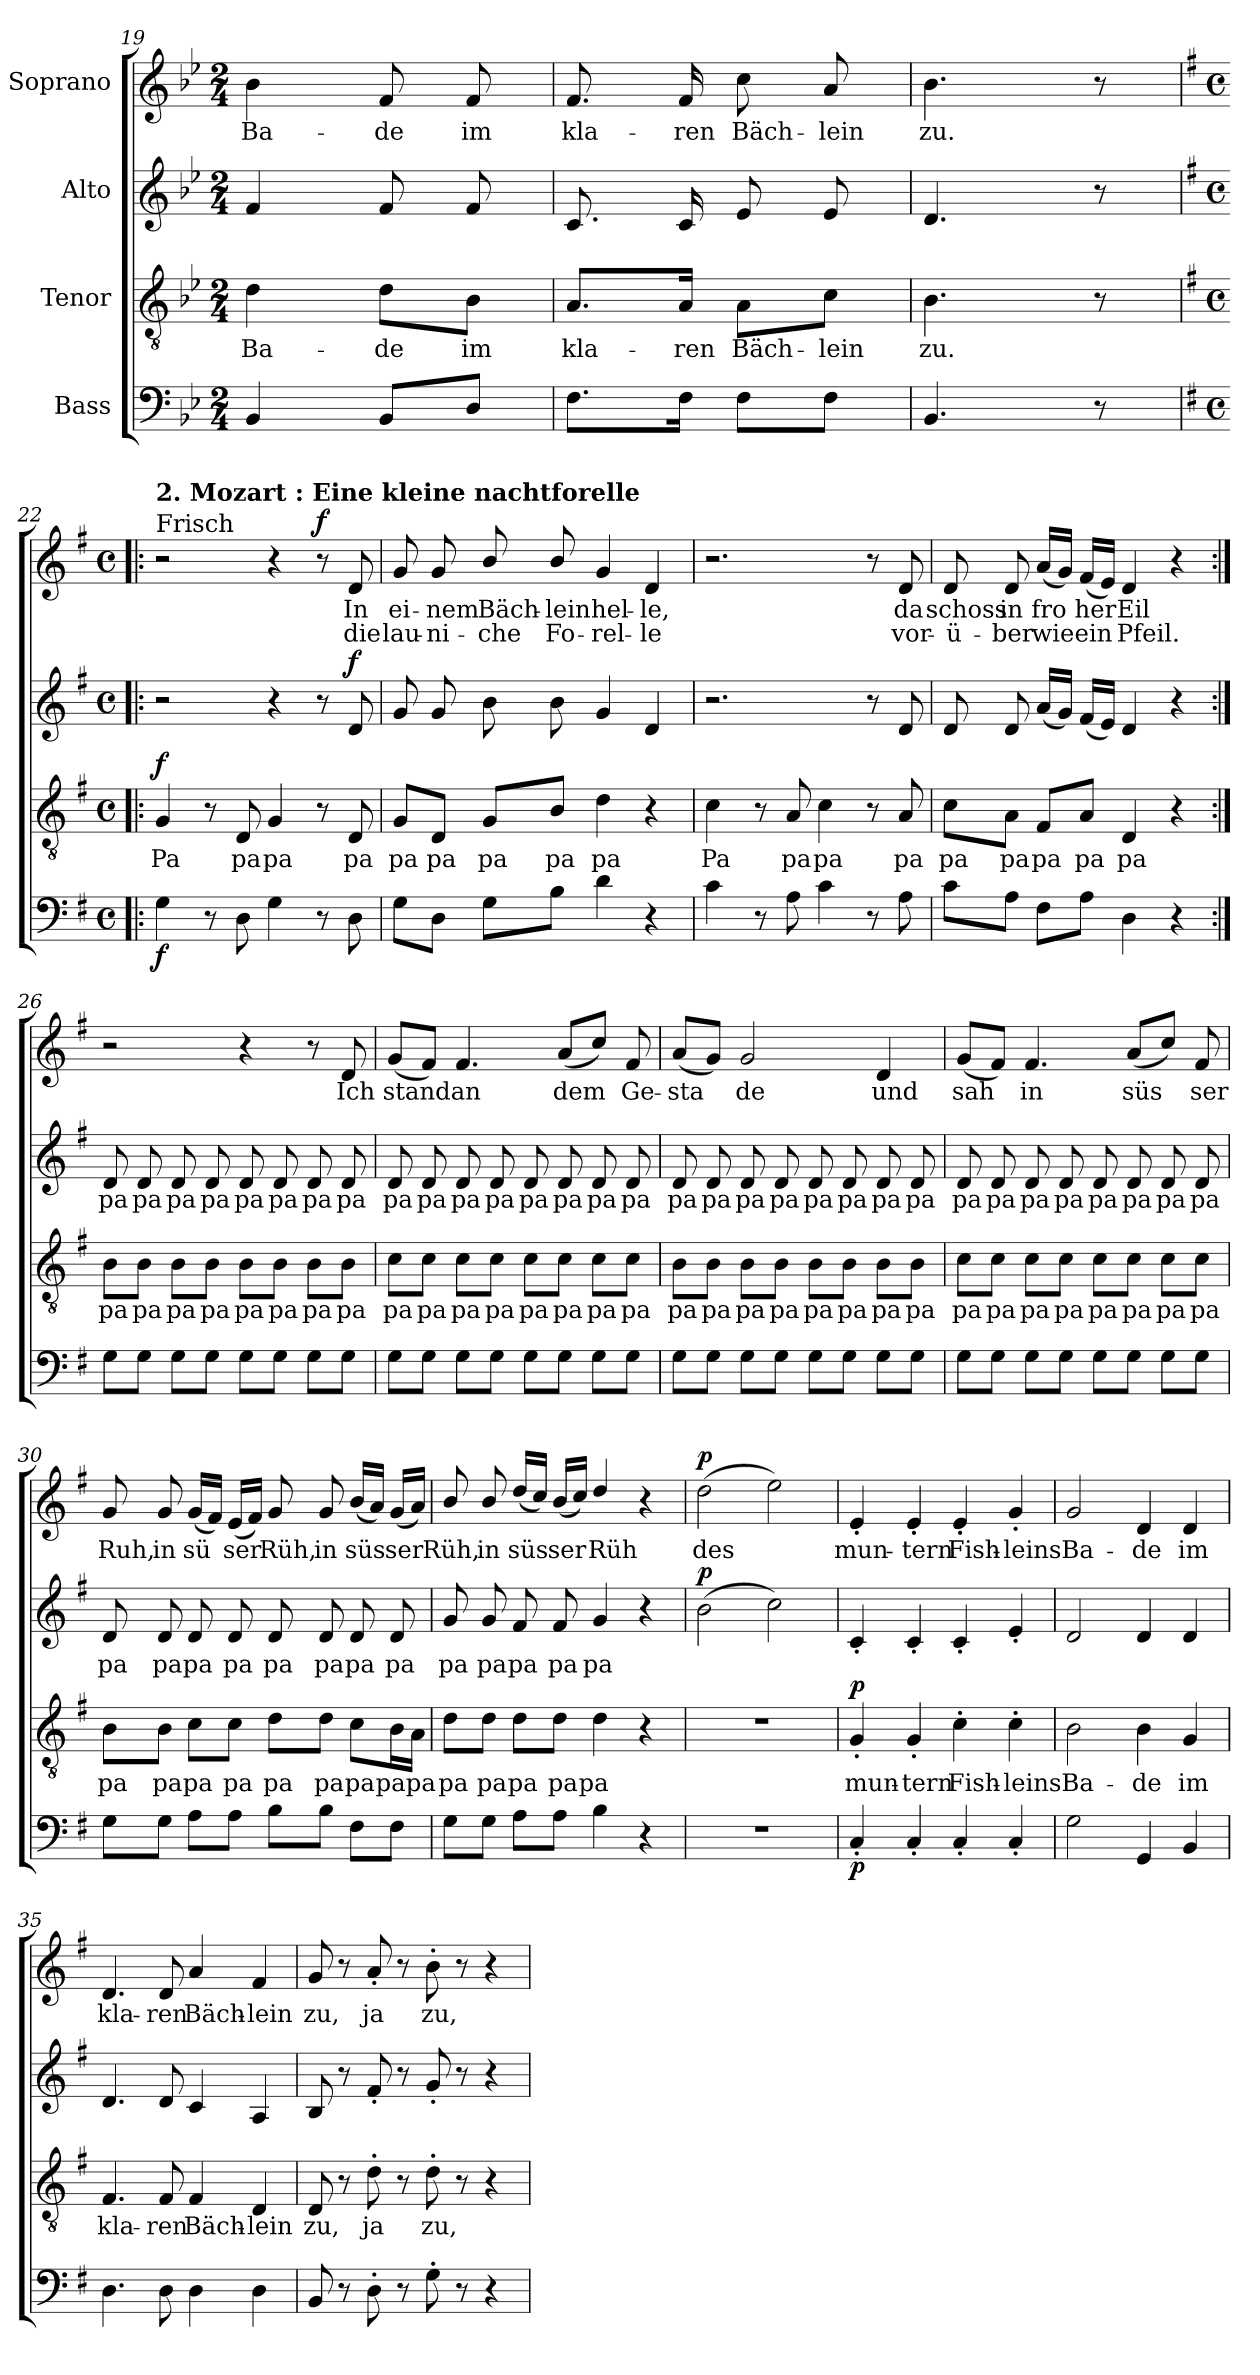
**kern	**dynam	**kern	**text	**dynam	**kern	**text	**dynam	**kern	**text	**text	**dynam
*part4	*part4	*part3	*part3	*part3	*part2	*part2	*part2	*part1	*part1	*part1	*part1
*staff4	*staff4	*staff3	*staff3	*staff3	*staff2	*staff2	*staff2	*staff1	*staff1	*staff1	*staff1
*I"Bass	*	*I"Tenor	*	*	*I"Alto	*	*	*I"Soprano	*	*	*
*clefF4	*	*clefGv2	*	*	*clefG2	*	*	*clefG2	*	*	*
*k[b-e-]	*	*k[b-e-]	*	*	*k[b-e-]	*	*	*k[b-e-]	*	*	*
*M2/4	*	*M2/4	*	*	*M2/4	*	*	*M2/4	*	*	*
=19	=19	=19	=19	=19	=19	=19	=19	=19	=19	=19	=19
!	!	!	!LO:LY:b	!	!	!	!	!	!LO:LY:b	!	!
4BB-/	.	4d\	Ba-	.	4f/	.	.	4b-\	Ba-	.	.
!	!	!	!LO:LY:b	!	!	!	!	!	!LO:LY:b	!	!
8BB-/L	.	8d\L	-de	.	8f/	.	.	8f/	-de	.	.
!	!	!	!LO:LY:b	!	!	!	!	!	!LO:LY:b	!	!
8D/J	.	8B-\J	im	.	8f/	.	.	8f/	im	.	.
=20	=20	=20	=20	=20	=20	=20	=20	=20	=20	=20	=20
!	!	!	!LO:LY:b	!	!	!	!	!	!LO:LY:b	!	!
8.F\L	.	8.A/L	kla-	.	8.c/	.	.	8.f/	kla-	.	.
!	!	!	!LO:LY:b	!	!	!	!	!	!LO:LY:b	!	!
16F\Jk	.	16A/Jk	-ren	.	16c/	.	.	16f/	-ren	.	.
!	!	!	!LO:LY:b	!	!	!	!	!	!LO:LY:b	!	!
8F\L	.	8A\L	Bäch-	.	8e-/	.	.	8cc\	Bäch-	.	.
!	!	!	!LO:LY:b	!	!	!	!	!	!LO:LY:b	!	!
8F\J	.	8c\J	-lein	.	8e-/	.	.	8a/	-lein	.	.
=21	=21	=21	=21	=21	=21	=21	=21	=21	=21	=21	=21
!	!	!	!LO:LY:b	!	!	!	!	!	!LO:LY:b	!	!
4.BB-/	.	4.B-\	zu.	.	4.d/	.	.	4.b-\	zu.	.	.
8r	.	8r	.	.	8r	.	.	8r	.	.	.
!!LO:PB:g=z
=22!|:	=22!|:	=22!|:	=22!|:	=22!|:	=22!|:	=22!|:	=22!|:	=22!|:	=22!|:	=22!|:	=22!|:
*k[f#]	*	*k[f#]	*	*	*k[f#]	*	*	*k[f#]	*	*	*
*M4/4	*	*M4/4	*	*	*M4/4	*	*	*M4/4	*	*	*
*met(c)	*	*met(c)	*	*	*met(c)	*	*	*met(c)	*	*	*
!	!	!	!	!	!	!	!	!LO:TX:a:t=Frisch	!	!	!
!	!	!	!	!	!	!	!	!LO:TX:a:B:t=2. Mozart &colon; Eine kleine nachtforelle	!	!	!
!	!LO:DY:b	!	!LO:LY:b	!LO:DY:b	!	!	!	!	!	!	!
4G\	f	4G/	Pa	f	2r	.	.	2r	.	.	.
8r	.	8r	.	.	.	.	.	.	.	.	.
!	!	!	!LO:LY:b	!	!	!	!	!	!	!	!
8D\	.	8D/	pa	.	.	.	.	.	.	.	.
!	!	!	!LO:LY:b	!	!	!	!	!	!	!	!
4G\	.	4G/	pa	.	4r	.	.	4r	.	.	.
!	!	!	!	!	!	!	!	!	!	!	!LO:DY:b
8r	.	8r	.	.	8r	.	.	8r	.	.	f
!	!	!	!LO:LY:b	!	!	!	!LO:DY:b	!	!LO:LY:b	!LO:LY:b	!
8D\	.	8D/	pa	.	8d/	.	f	8d/	In	die	.
=23	=23	=23	=23	=23	=23	=23	=23	=23	=23	=23	=23
!	!	!	!LO:LY:b	!	!	!	!	!	!LO:LY:b	!LO:LY:b	!
8G\L	.	8G/L	pa	.	8g/	.	.	8g/	ei-	lau-	.
!	!	!	!LO:LY:b	!	!	!	!	!	!LO:LY:b	!LO:LY:b	!
8D\J	.	8D/J	pa	.	8g/	.	.	8g/	-nem	-ni-	.
!	!	!	!LO:LY:b	!	!	!	!	!	!LO:LY:b	!LO:LY:b	!
8G\L	.	8G/L	pa	.	8b\	.	.	8b/	Bäch-	-che	.
!	!	!	!LO:LY:b	!	!	!	!	!	!LO:LY:b	!LO:LY:b	!
8B\J	.	8B/J	pa	.	8b\	.	.	8b/	-lein	Fo-	.
!	!	!	!LO:LY:b	!	!	!	!	!	!LO:LY:b	!LO:LY:b	!
4d\	.	4d\	pa	.	4g/	.	.	4g/	hel-	-rel-	.
!	!	!	!	!	!	!	!	!	!LO:LY:b	!LO:LY:b	!
4r	.	4r	.	.	4d/	.	.	4d/	-le,	-le	.
=24	=24	=24	=24	=24	=24	=24	=24	=24	=24	=24	=24
!	!	!	!LO:LY:b	!	!	!	!	!	!	!	!
4c\	.	4c\	Pa	.	2.r	.	.	2.r	.	.	.
8r	.	8r	.	.	.	.	.	.	.	.	.
!	!	!	!LO:LY:b	!	!	!	!	!	!	!	!
8A\	.	8A/	pa	.	.	.	.	.	.	.	.
!	!	!	!LO:LY:b	!	!	!	!	!	!	!	!
4c\	.	4c\	pa	.	.	.	.	.	.	.	.
8r	.	8r	.	.	8r	.	.	8r	.	.	.
!	!	!	!LO:LY:b	!	!	!	!	!	!LO:LY:b	!LO:LY:b	!
8A\	.	8A/	pa	.	8d/	.	.	8d/	da	vor-	.
=25	=25	=25	=25	=25	=25	=25	=25	=25	=25	=25	=25
!	!	!	!LO:LY:b	!	!	!	!	!	!LO:LY:b	!LO:LY:b	!
8c\L	.	8c\L	pa	.	8d/	.	.	8d/	schoss	-ü-	.
!	!	!	!LO:LY:b	!	!	!	!	!	!LO:LY:b	!LO:LY:b	!
8A\J	.	8A\J	pa	.	8d/	.	.	8d/	in	-ber	.
!	!	!	!LO:LY:b	!	!	!	!	!	!LO:LY:b	!LO:LY:b	!
8F#\L	.	8F#/L	pa	.	(<16a/LL	.	.	(<16a/LL	fro	wie	.
.	.	.	.	.	16g/JJ)	.	.	16g/JJ)	.	.	.
!	!	!	!LO:LY:b	!	!	!	!	!	!LO:LY:b	!LO:LY:b	!
8A\J	.	8A/J	pa	.	(<16f#/LL	.	.	(<16f#/LL	her	ein	.
.	.	.	.	.	16e/JJ)	.	.	16e/JJ)	.	.	.
!	!	!	!LO:LY:b	!	!	!	!	!	!LO:LY:b	!LO:LY:b	!
4D\	.	4D/	pa	.	4d/	.	.	4d/	Eil	Pfeil.	.
4r	.	4r	.	.	4r	.	.	4r	.	.	.
!!LO:LB:g=z
=26:|!	=26:|!	=26:|!	=26:|!	=26:|!	=26:|!	=26:|!	=26:|!	=26:|!	=26:|!	=26:|!	=26:|!
!	!	!	!LO:LY:b	!	!	!LO:LY:b	!	!	!	!	!
8G\L	.	8B\L	pa	.	8d/	pa	.	2r	.	.	.
!	!	!	!LO:LY:b	!	!	!LO:LY:b	!	!	!	!	!
8G\J	.	8B\J	pa	.	8d/	pa	.	.	.	.	.
!	!	!	!LO:LY:b	!	!	!LO:LY:b	!	!	!	!	!
8G\L	.	8B\L	pa	.	8d/	pa	.	.	.	.	.
!	!	!	!LO:LY:b	!	!	!LO:LY:b	!	!	!	!	!
8G\J	.	8B\J	pa	.	8d/	pa	.	.	.	.	.
!	!	!	!LO:LY:b	!	!	!LO:LY:b	!	!	!	!	!
8G\L	.	8B\L	pa	.	8d/	pa	.	4r	.	.	.
!	!	!	!LO:LY:b	!	!	!LO:LY:b	!	!	!	!	!
8G\J	.	8B\J	pa	.	8d/	pa	.	.	.	.	.
!	!	!	!LO:LY:b	!	!	!LO:LY:b	!	!	!	!	!
8G\L	.	8B\L	pa	.	8d/	pa	.	8r	.	.	.
!	!	!	!LO:LY:b	!	!	!LO:LY:b	!	!	!LO:LY:b	!	!
8G\J	.	8B\J	pa	.	8d/	pa	.	8d/	Ich	.	.
=27	=27	=27	=27	=27	=27	=27	=27	=27	=27	=27	=27
!	!	!	!LO:LY:b	!	!	!LO:LY:b	!	!	!LO:LY:b	!	!
8G\L	.	8c\L	pa	.	8d/	pa	.	(<8g/L	stand	.	.
!	!	!	!LO:LY:b	!	!	!LO:LY:b	!	!	!	!	!
8G\J	.	8c\J	pa	.	8d/	pa	.	8f#/J)	.	.	.
!	!	!	!LO:LY:b	!	!	!LO:LY:b	!	!	!LO:LY:b	!	!
8G\L	.	8c\L	pa	.	8d/	pa	.	4.f#/	an	.	.
!	!	!	!LO:LY:b	!	!	!LO:LY:b	!	!	!	!	!
8G\J	.	8c\J	pa	.	8d/	pa	.	.	.	.	.
!	!	!	!LO:LY:b	!	!	!LO:LY:b	!	!	!	!	!
8G\L	.	8c\L	pa	.	8d/	pa	.	.	.	.	.
!	!	!	!LO:LY:b	!	!	!LO:LY:b	!	!	!LO:LY:b	!	!
8G\J	.	8c\J	pa	.	8d/	pa	.	(<8a/L	dem	.	.
!	!	!	!LO:LY:b	!	!	!LO:LY:b	!	!	!	!	!
8G\L	.	8c\L	pa	.	8d/	pa	.	8cc/J)	.	.	.
!	!	!	!LO:LY:b	!	!	!LO:LY:b	!	!	!LO:LY:b	!	!
8G\J	.	8c\J	pa	.	8d/	pa	.	8f#/	Ge-	.	.
=28	=28	=28	=28	=28	=28	=28	=28	=28	=28	=28	=28
!	!	!	!LO:LY:b	!	!	!LO:LY:b	!	!	!LO:LY:b	!	!
8G\L	.	8B\L	pa	.	8d/	pa	.	(<8a/L	-sta	.	.
!	!	!	!LO:LY:b	!	!	!LO:LY:b	!	!	!	!	!
8G\J	.	8B\J	pa	.	8d/	pa	.	8g/J)	.	.	.
!	!	!	!LO:LY:b	!	!	!LO:LY:b	!	!	!LO:LY:b	!	!
8G\L	.	8B\L	pa	.	8d/	pa	.	2g/	de	.	.
!	!	!	!LO:LY:b	!	!	!LO:LY:b	!	!	!	!	!
8G\J	.	8B\J	pa	.	8d/	pa	.	.	.	.	.
!	!	!	!LO:LY:b	!	!	!LO:LY:b	!	!	!	!	!
8G\L	.	8B\L	pa	.	8d/	pa	.	.	.	.	.
!	!	!	!LO:LY:b	!	!	!LO:LY:b	!	!	!	!	!
8G\J	.	8B\J	pa	.	8d/	pa	.	.	.	.	.
!	!	!	!LO:LY:b	!	!	!LO:LY:b	!	!	!LO:LY:b	!	!
8G\L	.	8B\L	pa	.	8d/	pa	.	4d/	und	.	.
!	!	!	!LO:LY:b	!	!	!LO:LY:b	!	!	!	!	!
8G\J	.	8B\J	pa	.	8d/	pa	.	.	.	.	.
!!LO:LB:g=z
=29	=29	=29	=29	=29	=29	=29	=29	=29	=29	=29	=29
!	!	!	!LO:LY:b	!	!	!LO:LY:b	!	!	!LO:LY:b	!	!
8G\L	.	8c\L	pa	.	8d/	pa	.	(<8g/L	sah	.	.
!	!	!	!LO:LY:b	!	!	!LO:LY:b	!	!	!	!	!
8G\J	.	8c\J	pa	.	8d/	pa	.	8f#/J)	.	.	.
!	!	!	!LO:LY:b	!	!	!LO:LY:b	!	!	!LO:LY:b	!	!
8G\L	.	8c\L	pa	.	8d/	pa	.	4.f#/	in	.	.
!	!	!	!LO:LY:b	!	!	!LO:LY:b	!	!	!	!	!
8G\J	.	8c\J	pa	.	8d/	pa	.	.	.	.	.
!	!	!	!LO:LY:b	!	!	!LO:LY:b	!	!	!	!	!
8G\L	.	8c\L	pa	.	8d/	pa	.	.	.	.	.
!	!	!	!LO:LY:b	!	!	!LO:LY:b	!	!	!LO:LY:b	!	!
8G\J	.	8c\J	pa	.	8d/	pa	.	(<8a/L	süs	.	.
!	!	!	!LO:LY:b	!	!	!LO:LY:b	!	!	!	!	!
8G\L	.	8c\L	pa	.	8d/	pa	.	8cc/J)	.	.	.
!	!	!	!LO:LY:b	!	!	!LO:LY:b	!	!	!LO:LY:b	!	!
8G\J	.	8c\J	pa	.	8d/	pa	.	8f#/	ser	.	.
=30	=30	=30	=30	=30	=30	=30	=30	=30	=30	=30	=30
!	!	!	!LO:LY:b	!	!	!LO:LY:b	!	!	!LO:LY:b	!	!
8G\L	.	8B\L	pa	.	8d/	pa	.	8g/	Ruh,	.	.
!	!	!	!LO:LY:b	!	!	!LO:LY:b	!	!	!LO:LY:b	!	!
8G\J	.	8B\J	pa	.	8d/	pa	.	8g/	in	.	.
!	!	!	!LO:LY:b	!	!	!LO:LY:b	!	!	!LO:LY:b	!	!
8A\L	.	8c\L	pa	.	8d/	pa	.	(<16g/LL	sü	.	.
.	.	.	.	.	.	.	.	16f#/JJ)	.	.	.
!	!	!	!LO:LY:b	!	!	!LO:LY:b	!	!	!LO:LY:b	!	!
8A\J	.	8c\J	pa	.	8d/	pa	.	(<16e/LL	ser	.	.
.	.	.	.	.	.	.	.	16f#/JJ)	.	.	.
!	!	!	!LO:LY:b	!	!	!LO:LY:b	!	!	!LO:LY:b	!	!
8B\L	.	8d\L	pa	.	8d/	pa	.	8g/	Rüh,	.	.
!	!	!	!LO:LY:b	!	!	!LO:LY:b	!	!	!LO:LY:b	!	!
8B\J	.	8d\J	pa	.	8d/	pa	.	8g/	in	.	.
!	!	!	!LO:LY:b	!	!	!LO:LY:b	!	!	!LO:LY:b	!	!
8F#\L	.	8c\L	pa	.	8d/	pa	.	(<16b/LL	süs	.	.
.	.	.	.	.	.	.	.	16a/JJ)	.	.	.
!	!	!	!LO:LY:b	!	!	!LO:LY:b	!	!	!LO:LY:b	!	!
8F#\J	.	16B\L	pa	.	8d/	pa	.	(<16g/LL	ser	.	.
!	!	!	!LO:LY:b	!	!	!	!	!	!	!	!
.	.	16A\JJ	pa	.	.	.	.	16a/JJ)	.	.	.
=31	=31	=31	=31	=31	=31	=31	=31	=31	=31	=31	=31
!	!	!	!LO:LY:b	!	!	!LO:LY:b	!	!	!LO:LY:b	!	!
8G\L	.	8d\L	pa	.	8g/	pa	.	8b/	Rüh,	.	.
!	!	!	!LO:LY:b	!	!	!LO:LY:b	!	!	!LO:LY:b	!	!
8G\J	.	8d\J	pa	.	8g/	pa	.	8b/	in	.	.
!	!	!	!LO:LY:b	!	!	!LO:LY:b	!	!	!LO:LY:b	!	!
8A\L	.	8d\L	pa	.	8f#/	pa	.	(<16dd/LL	süs	.	.
.	.	.	.	.	.	.	.	16cc/JJ)	.	.	.
!	!	!	!LO:LY:b	!	!	!LO:LY:b	!	!	!LO:LY:b	!	!
8A\J	.	8d\J	pa	.	8f#/	pa	.	(<16b/LL	ser	.	.
.	.	.	.	.	.	.	.	16cc/JJ)	.	.	.
!	!	!	!LO:LY:b	!	!	!LO:LY:b	!	!	!LO:LY:b	!	!
4B\	.	4d\	pa	.	4g/	pa	.	4dd/	Rüh	.	.
4r	.	4r	.	.	4r	.	.	4r	.	.	.
!!LO:LB:g=z
=32	=32	=32	=32	=32	=32	=32	=32	=32	=32	=32	=32
!	!	!	!	!	!	!	!LO:DY:b	!	!LO:LY:b	!	!LO:DY:a
1r	.	1r	.	.	(>2b\	.	p	(>2dd\	des	.	p
.	.	.	.	.	2cc\)	.	.	2ee\)	.	.	.
=33	=33	=33	=33	=33	=33	=33	=33	=33	=33	=33	=33
!	!LO:DY:b	!	!LO:LY:b	!LO:DY:b	!	!	!	!	!LO:LY:b	!	!
4C'/	p	4G'/	mun-	p	4c'/	.	.	4e'/	mun-	.	.
!	!	!	!LO:LY:b	!	!	!	!	!	!LO:LY:b	!	!
4C'/	.	4G'/	-tern	.	4c'/	.	.	4e'/	-tern	.	.
!	!	!	!LO:LY:b	!	!	!	!	!	!LO:LY:b	!	!
4C'/	.	4c'\	Fish-	.	4c'/	.	.	4e'/	Fish-	.	.
!	!	!	!LO:LY:b	!	!	!	!	!	!LO:LY:b	!	!
4C'/	.	4c'\	-leins	.	4e'/	.	.	4g'/	-leins	.	.
=34	=34	=34	=34	=34	=34	=34	=34	=34	=34	=34	=34
!	!	!	!LO:LY:b	!	!	!	!	!	!LO:LY:b	!	!
2G\	.	2B\	Ba-	.	2d/	.	.	2g/	Ba-	.	.
!	!	!	!LO:LY:b	!	!	!	!	!	!LO:LY:b	!	!
4GG/	.	4B\	-de	.	4d/	.	.	4d/	-de	.	.
!	!	!	!LO:LY:b	!	!	!	!	!	!LO:LY:b	!	!
4BB/	.	4G/	im	.	4d/	.	.	4d/	im	.	.
=35	=35	=35	=35	=35	=35	=35	=35	=35	=35	=35	=35
!	!	!	!LO:LY:b	!	!	!	!	!	!LO:LY:b	!	!
4.D\	.	4.F#/	kla-	.	4.d/	.	.	4.d/	kla-	.	.
!	!	!	!LO:LY:b	!	!	!	!	!	!LO:LY:b	!	!
8D\	.	8F#/	-ren	.	8d/	.	.	8d/	-ren	.	.
!	!	!	!LO:LY:b	!	!	!	!	!	!LO:LY:b	!	!
4D\	.	4F#/	Bäch-	.	4c/	.	.	4a/	Bäch-	.	.
!	!	!	!LO:LY:b	!	!	!	!	!	!LO:LY:b	!	!
4D\	.	4D/	-lein	.	4A/	.	.	4f#/	-lein	.	.
=36	=36	=36	=36	=36	=36	=36	=36	=36	=36	=36	=36
!	!	!	!LO:LY:b	!	!	!	!	!	!LO:LY:b	!	!
8BB/	.	8D/	zu,	.	8B/	.	.	8g/	zu,	.	.
8r	.	8r	.	.	8r	.	.	8r	.	.	.
!	!	!	!LO:LY:b	!	!	!	!	!	!LO:LY:b	!	!
8D'\	.	8d'\	ja	.	8f#'/	.	.	8a'/	ja	.	.
8r	.	8r	.	.	8r	.	.	8r	.	.	.
!	!	!	!LO:LY:b	!	!	!	!	!	!LO:LY:b	!	!
8G'\	.	8d'\	zu,	.	8g'/	.	.	8b'\	zu,	.	.
8r	.	8r	.	.	8r	.	.	8r	.	.	.
4r	.	4r	.	.	4r	.	.	4r	.	.	.
=	=	=	=	=	=	=	=	=	=	=	=
*-	*-	*-	*-	*-	*-	*-	*-	*-	*-	*-	*-
